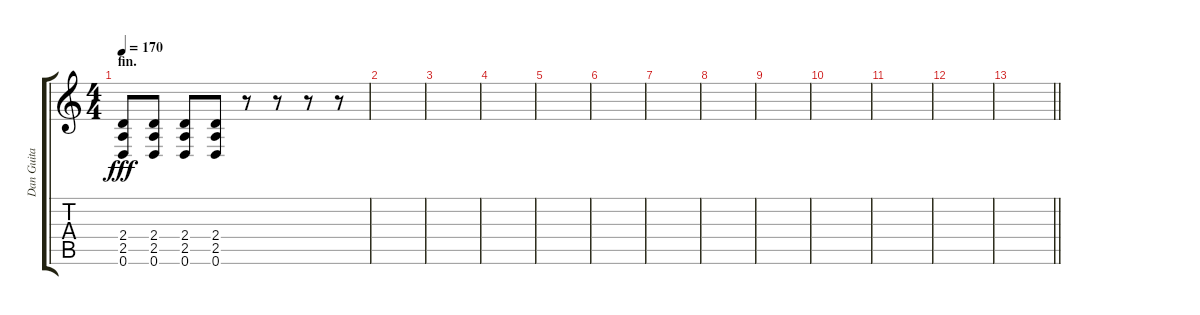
\track (" Dan Guitar" " Dan Guita") {instrument distortionguitar}
\staff {score tabs}
\tuning (D4 A3 F3 C3 G2 D2) {hide}
\ts (4 4)
\section ("" "fin.")
\tempo 170
\clef g2
\ks c
(2.4 2.5 0.6).8{dy fff} (2.4 2.5 0.6).8 (2.4 2.5 0.6).8 (2.4 2.5 0.6).8 r.8 r.8 r.8 r.8 |
|
|
|
|
|
|
|
|
|
|
|
\barLineRight lightlight
